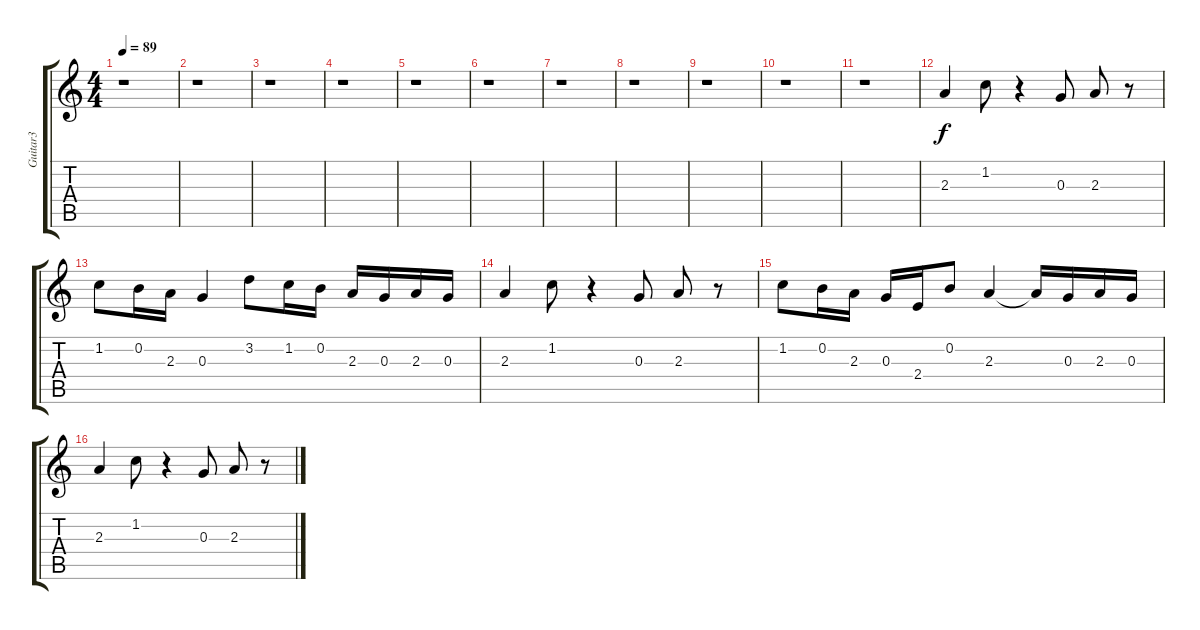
\track ("Guitar3" "Guitar3") {instrument overdrivenguitar}
\staff {score tabs}
\tuning (E4 B3 G3 D3 A2 E2) {hide}
\ts (4 4)
\tempo 89
\clef g2
\ks c
r.1{dy f} |
r.1 |
r.1 |
r.1 |
r.1 |
r.1 |
r.1 |
r.1 |
r.1 |
r.1 |
r.1 |
2.3.4 1.2.8 r.4 0.3.8 2.3.8 r.8 |
1.2.8 0.2.16 2.3.16 0.3.4 3.2.8 1.2.16 0.2.16 2.3.16 0.3.16 2.3.16 0.3.16 |
2.3.4 1.2.8 r.4 0.3.8 2.3.8 r.8 |
1.2.8 0.2.16 2.3.16 0.3.16 2.4.16 0.2.8 2.3.4 2.3{t}.16 0.3.16 2.3.16 0.3.16 |
2.3.4 1.2.8 r.4 0.3.8 2.3.8 r.8
